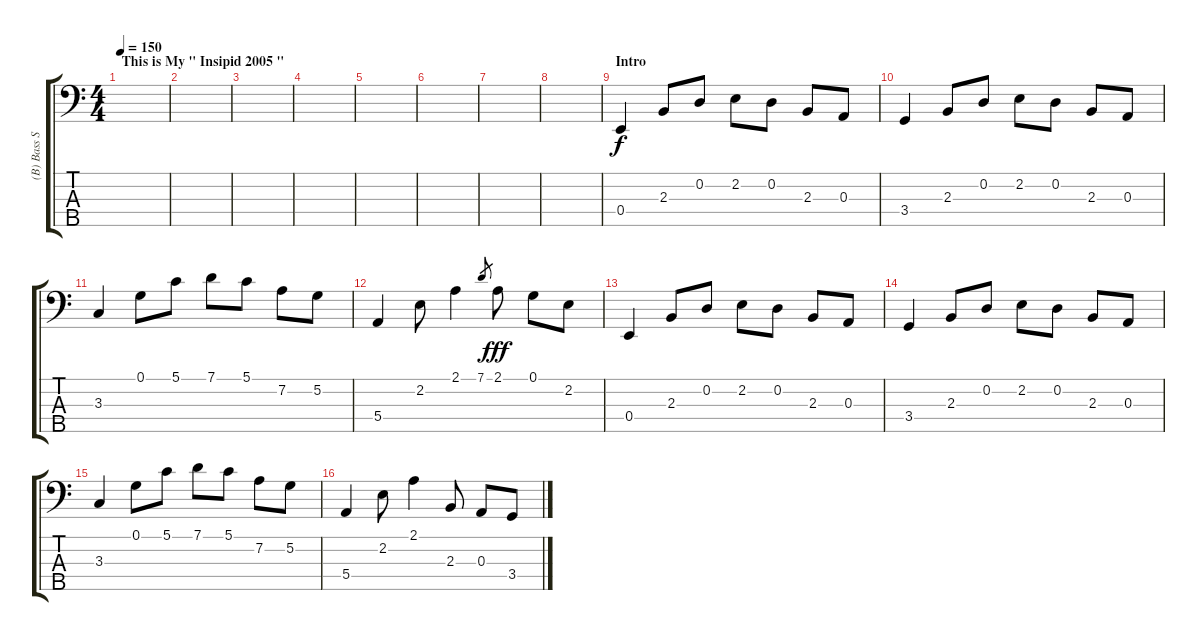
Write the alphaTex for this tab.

\track ("(B) Bass Shock !!!" "(B) Bass S") {instrument acousticbass}
\staff {score tabs}
\tuning (G2 D2 A1 E1 A0) {hide}
\ts (4 4)
\section ("" "This is My \" Insipid 2005 \"")
\tempo 150
\clef f4
\ks c
|
|
|
|
|
|
|
|
\section ("" "Intro")
0.4.4 2.3.8 0.2.8 2.2.8 0.2.8 2.3.8 0.3.8 |
3.4.4 2.3.8 0.2.8 2.2.8 0.2.8 2.3.8 0.3.8 |
3.3.4 0.1.8 5.1.8 7.1.8 5.1.8 7.2.8 5.2.8 |
5.4.4 2.2.8 2.1.4 7.1.8{gr dy f} 2.1.8{dy fff} 0.1.8 2.2.8 |
0.4.4 2.3.8 0.2.8 2.2.8 0.2.8 2.3.8 0.3.8 |
3.4.4 2.3.8 0.2.8 2.2.8 0.2.8 2.3.8 0.3.8 |
3.3.4 0.1.8 5.1.8 7.1.8 5.1.8 7.2.8 5.2.8 |
5.4.4 2.2.8 2.1.4 2.3.8 0.3.8 3.4.8
